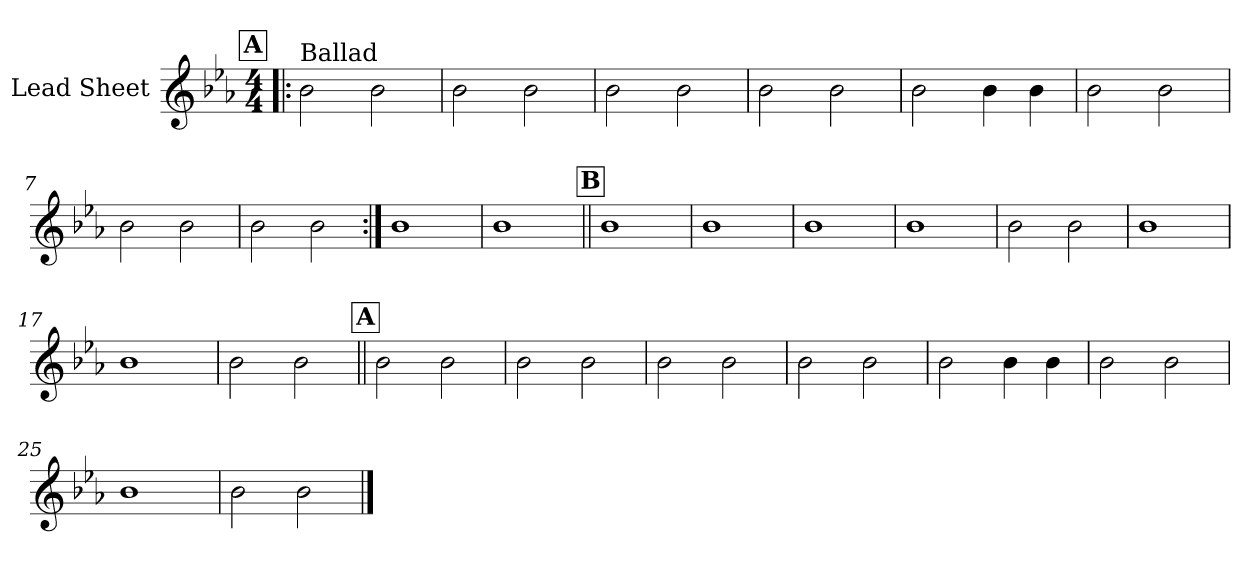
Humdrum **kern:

**kern
*part1
*staff1
*I"Lead Sheet
*clefG2
*k[b-e-a-]
*E-:
*M4/4
!!LO:REH:place=s1:a:fs=14:t=A
=1!|:
!LO:TX:a:t=Ballad
2b-\
2b-\
=2
2b-\
2b-\
=3
2b-\
2b-\
=4
2b-\
2b-\
!!LO:LB:g=z
=5
2b-\
4b-\
4b-\
=6
2b-\
2b-\
=7
2b-\
2b-\
=8
2b-\
2b-\
!!LO:LB:g=z
=9:|!
1b-
=10
1b-
!!LO:LB:g=z
!!LO:REH:place=s1:a:fs=14:t=B
=11||
1b-
=12
1b-
=13
1b-
=14
1b-
!!LO:LB:g=z
=15
2b-\
2b-\
=16
1b-
=17
1b-
=18
2b-\
2b-\
!!LO:LB:g=z
!!LO:REH:place=s1:a:fs=14:t=A
=19||
2b-\
2b-\
=20
2b-\
2b-\
=21
2b-\
2b-\
=22
2b-\
2b-\
!!LO:LB:g=z
=23
2b-\
4b-\
4b-\
=24
2b-\
2b-\
=25
1b-
=26
2b-\
2b-\
==
*-
